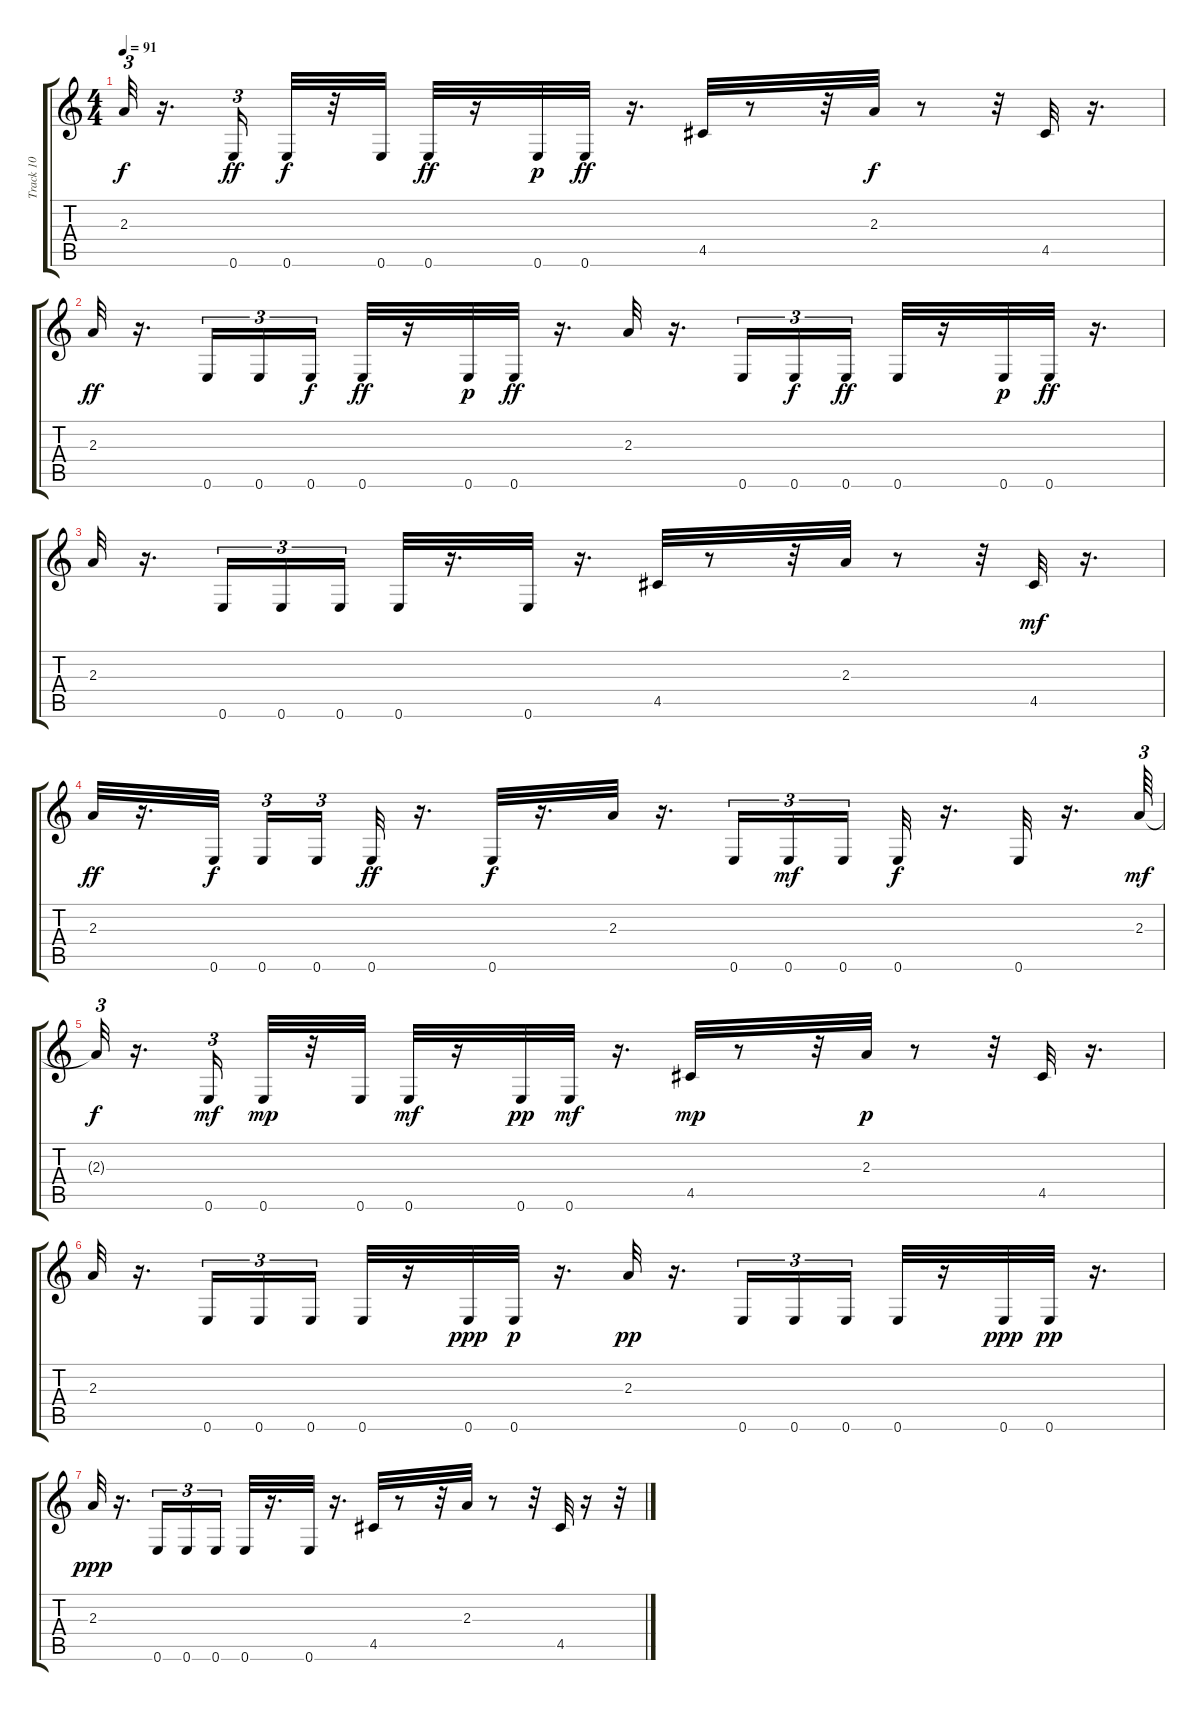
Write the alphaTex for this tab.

\track ("Track 10" "Track 10") {instrument acousticguitarsteel}
\staff {score tabs}
\tuning (E4 B3 G3 D3 A2 E2) {hide}
\ts (4 4)
\tempo 91
\clef g2
\ks c
2.3{t}.32{tu (3 2) dy f} r.16{d} 0.6.16{tu (3 2) dy ff} 0.6.32{dy f} r.32 0.6.32 0.6.32{dy ff} r.16 0.6.32{dy p} 0.6.32{dy ff} r.16{d} 4.5.32 r.8 r.32 2.3.32{dy f} r.8 r.32 4.5.32 r.16{d} |
2.3.32{dy ff} r.16{d} 0.6.16{tu (3 2)} 0.6.16{tu (3 2)} 0.6.16{tu (3 2) dy f} 0.6.32{dy ff} r.16 0.6.32{dy p} 0.6.32{dy ff} r.16{d} 2.3.32 r.16{d} 0.6.16{tu (3 2)} 0.6.16{tu (3 2) dy f} 0.6.16{tu (3 2) dy ff} 0.6.32 r.16 0.6.32{dy p} 0.6.32{dy ff} r.16{d} |
2.3.32 r.16{d} 0.6.16{tu (3 2)} 0.6.16{tu (3 2)} 0.6.16{tu (3 2)} 0.6.32 r.16{d} 0.6.32 r.16{d} 4.5.32 r.8 r.32 2.3.32 r.8 r.32 4.5.32{dy mf} r.16{d} |
2.3.32{dy ff} r.16{d} 0.6.32{dy f beam splitsecondary} 0.6.16{tu (3 2)} 0.6.16{tu (3 2) beam splitsecondary} 0.6.32{dy ff} r.16{d} 0.6.32{dy f} r.16{d} 2.3.32 r.16{d} 0.6.16{tu (3 2)} 0.6.16{tu (3 2) dy mf} 0.6.16{tu (3 2) beam splitsecondary} 0.6.32{dy f} r.16{d} 0.6.32 r.16{d} 2.3.64{tu (3 2) dy mf} |
2.3{t}.32{tu (3 2) dy f} r.16{d} 0.6.16{tu (3 2) dy mf} 0.6.32{dy mp} r.32 0.6.32 0.6.32{dy mf} r.16 0.6.32{dy pp} 0.6.32{dy mf} r.16{d} 4.5.32{dy mp} r.8 r.32 2.3.32{dy p} r.8 r.32 4.5.32 r.16{d} |
2.3.32 r.16{d} 0.6.16{tu (3 2)} 0.6.16{tu (3 2)} 0.6.16{tu (3 2)} 0.6.32 r.16 0.6.32{dy ppp} 0.6.32{dy p} r.16{d} 2.3.32{dy pp} r.16{d} 0.6.16{tu (3 2)} 0.6.16{tu (3 2)} 0.6.16{tu (3 2)} 0.6.32 r.16 0.6.32{dy ppp} 0.6.32{dy pp} r.16{d} |
2.3.32{dy ppp} r.16{d} 0.6.16{tu (3 2)} 0.6.16{tu (3 2)} 0.6.16{tu (3 2)} 0.6.32 r.16{d} 0.6.32 r.16{d} 4.5.32 r.8 r.32 2.3.32 r.8 r.32 4.5.32 r.16 r.32
